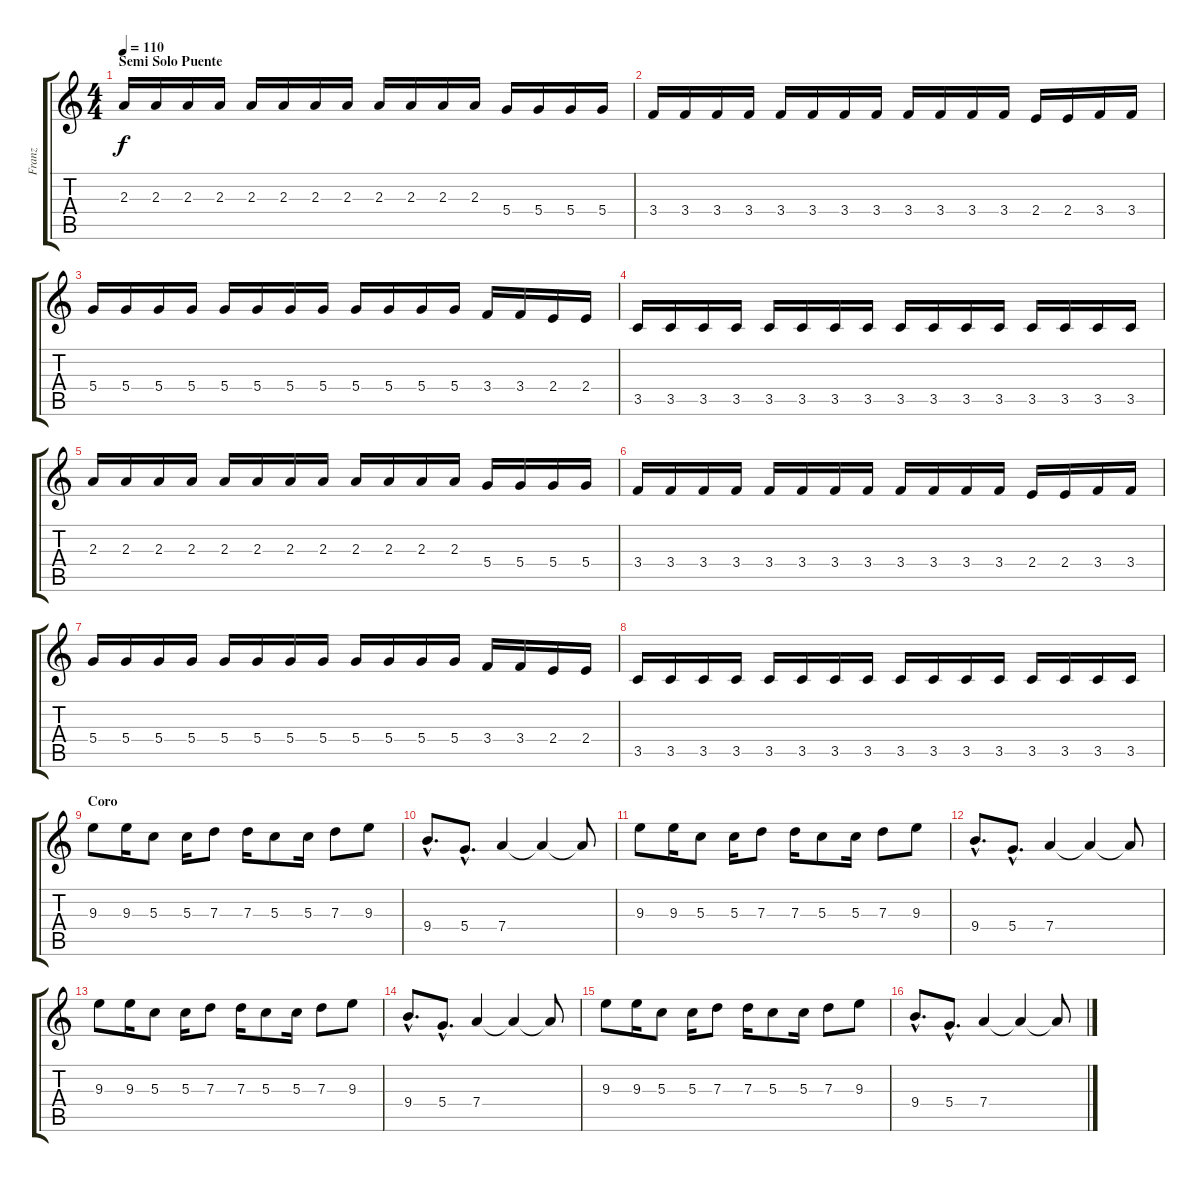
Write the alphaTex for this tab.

\track ("Franz" "Franz") {instrument distortionguitar}
\staff {score tabs}
\tuning (E4 B3 G3 D3 A2 E2) {hide}
\ts (4 4)
\section ("" "Semi Solo Puente")
\tempo 110
\clef g2
\ks c
2.3.16{dy f instrument electricguitarmuted} 2.3.16 2.3.16 2.3.16 2.3.16 2.3.16 2.3.16 2.3.16 2.3.16 2.3.16 2.3.16 2.3.16 5.4.16 5.4.16 5.4.16 5.4.16 |
3.4.16 3.4.16 3.4.16 3.4.16 3.4.16 3.4.16 3.4.16 3.4.16 3.4.16 3.4.16 3.4.16 3.4.16 2.4.16 2.4.16 3.4.16 3.4.16 |
5.4.16 5.4.16 5.4.16 5.4.16 5.4.16 5.4.16 5.4.16 5.4.16 5.4.16 5.4.16 5.4.16 5.4.16 3.4.16 3.4.16 2.4.16 2.4.16 |
3.5.16 3.5.16 3.5.16 3.5.16 3.5.16 3.5.16 3.5.16 3.5.16 3.5.16 3.5.16 3.5.16 3.5.16 3.5.16 3.5.16 3.5.16 3.5.16 |
2.3.16{instrument electricguitarmuted} 2.3.16 2.3.16 2.3.16 2.3.16 2.3.16 2.3.16 2.3.16 2.3.16 2.3.16 2.3.16 2.3.16 5.4.16 5.4.16 5.4.16 5.4.16 |
3.4.16 3.4.16 3.4.16 3.4.16 3.4.16 3.4.16 3.4.16 3.4.16 3.4.16 3.4.16 3.4.16 3.4.16 2.4.16 2.4.16 3.4.16 3.4.16 |
5.4.16 5.4.16 5.4.16 5.4.16 5.4.16 5.4.16 5.4.16 5.4.16 5.4.16 5.4.16 5.4.16 5.4.16 3.4.16 3.4.16 2.4.16 2.4.16 |
3.5.16 3.5.16 3.5.16 3.5.16 3.5.16 3.5.16 3.5.16 3.5.16 3.5.16 3.5.16 3.5.16 3.5.16 3.5.16 3.5.16 3.5.16 3.5.16 |
\section ("" "Coro")
9.3.8 9.3.16 5.3.8 5.3.16 7.3.8 7.3.16 5.3.8 5.3.16 7.3.8 9.3.8 |
9.4{hac}.8{d} 5.4{hac}.8{d} 7.4.4 7.4{t}.4 7.4{t}.8 |
9.3.8 9.3.16 5.3.8 5.3.16 7.3.8 7.3.16 5.3.8 5.3.16 7.3.8 9.3.8 |
9.4{hac}.8{d} 5.4{hac}.8{d} 7.4.4 7.4{t}.4 7.4{t}.8 |
9.3.8 9.3.16 5.3.8 5.3.16 7.3.8 7.3.16 5.3.8 5.3.16 7.3.8 9.3.8 |
9.4{hac}.8{d} 5.4{hac}.8{d} 7.4.4 7.4{t}.4 7.4{t}.8 |
9.3.8 9.3.16 5.3.8 5.3.16 7.3.8 7.3.16 5.3.8 5.3.16 7.3.8 9.3.8 |
9.4{hac}.8{d} 5.4{hac}.8{d} 7.4.4 7.4{t}.4 7.4{t}.8
